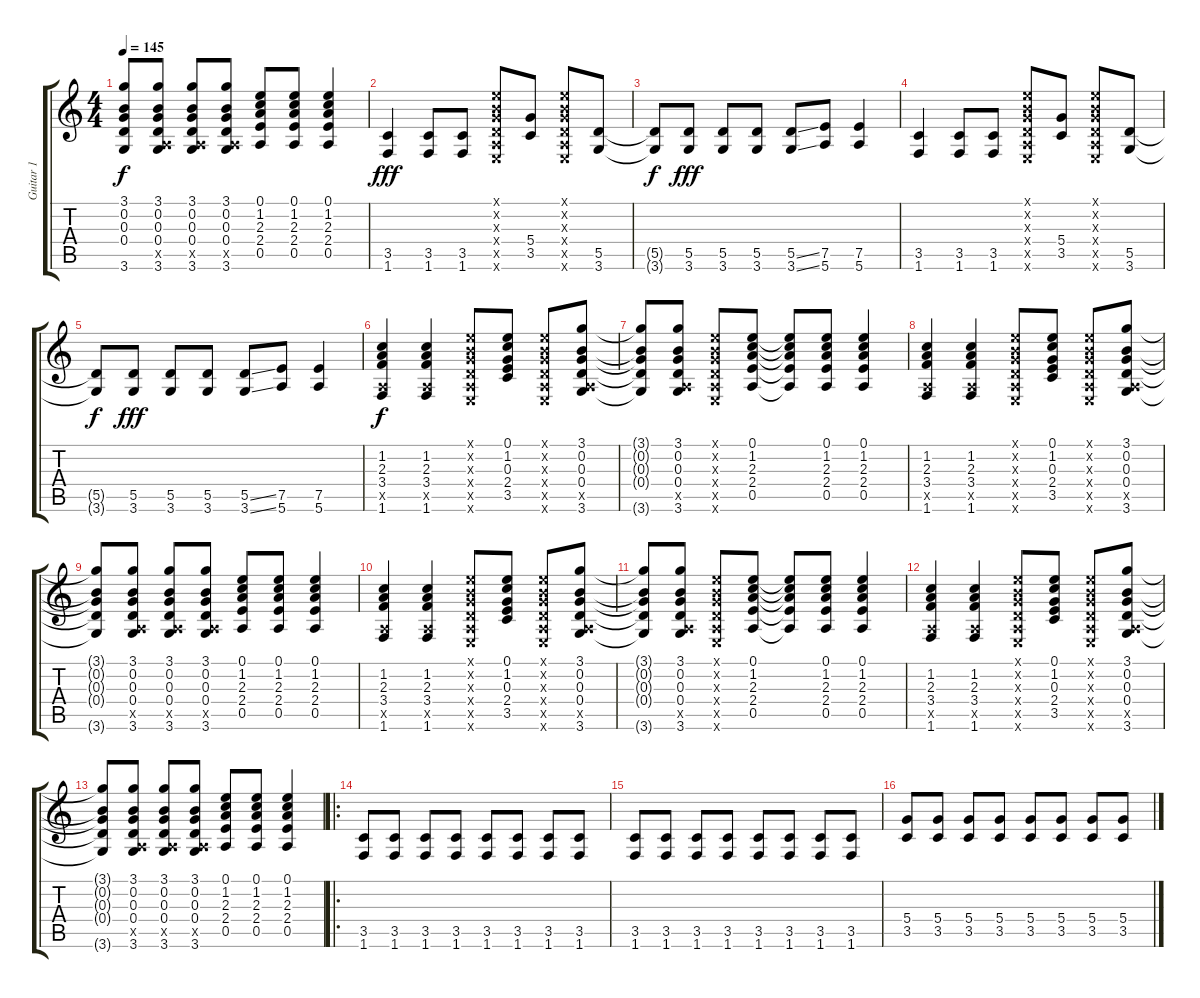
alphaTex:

\track ("Guitar 1" "Guitar 1") {instrument distortionguitar}
\staff {score tabs}
\tuning (E4 B3 G3 D3 A2 E2) {hide}
\ts (4 4)
\tempo 145
\clef g2
\ks c
(3.1{t} 0.2{t} 0.3{t} 0.4{t} 3.6{t}).8{dy f} (3.1 0.2 0.3 0.4 0.5{x} 3.6).8 (3.1 0.2 0.3 0.4 0.5{x} 3.6).8 (3.1 0.2 0.3 0.4 0.5{x} 3.6).8 (0.1 1.2 2.3 2.4 0.5).8 (0.1 1.2 2.3 2.4 0.5).8 (0.1 1.2 2.3 2.4 0.5).4 |
(3.5 1.6).4{dy fff} (3.5 1.6).8 (3.5 1.6).8 (0.1{x} 0.2{x} 0.3{x} 0.4{x} 0.5{x} 0.6{x}).8 (5.4 3.5).8 (0.1{x} 0.2{x} 0.3{x} 0.4{x} 0.5{x} 0.6{x}).8 (5.5 3.6).8 |
(5.5{t} 3.6{t}).8{dy f} (5.5 3.6).8{dy fff} (5.5 3.6).8 (5.5 3.6).8 (5.5{ss} 3.6{ss}).8 (7.5 5.6).8 (7.5 5.6).4 |
(3.5 1.6).4 (3.5 1.6).8 (3.5 1.6).8 (0.1{x} 0.2{x} 0.3{x} 0.4{x} 0.5{x} 0.6{x}).8 (5.4 3.5).8 (0.1{x} 0.2{x} 0.3{x} 0.4{x} 0.5{x} 0.6{x}).8 (5.5 3.6).8 |
(5.5{t} 3.6{t}).8{dy f} (5.5 3.6).8{dy fff} (5.5 3.6).8 (5.5 3.6).8 (5.5{ss} 3.6{ss}).8 (7.5 5.6).8 (7.5 5.6).4 |
(1.2 2.3 3.4 0.5{x} 1.6).4{dy f} (1.2 2.3 3.4 0.5{x} 1.6).4 (0.1{x} 0.2{x} 0.3{x} 0.4{x} 0.5{x} 0.6{x}).8 (0.1 1.2 0.3 2.4 3.5).8 (0.1{x} 0.2{x} 0.3{x} 0.4{x} 0.5{x} 0.6{x}).8 (3.1 0.2 0.3 0.4 0.5{x} 3.6).8 |
(3.1{t} 0.2{t} 0.3{t} 0.4{t} 3.6{t}).8 (3.1 0.2 0.3 0.4 0.5{x} 3.6).8 (0.1{x} 0.2{x} 0.3{x} 0.4{x} 0.5{x} 0.6{x}).8 (0.1 1.2 2.3 2.4 0.5).8 (0.1{t} 1.2{t} 2.3{t} 2.4{t} 0.5{t}).8 (0.1 1.2 2.3 2.4 0.5).8 (0.1 1.2 2.3 2.4 0.5).4 |
(1.2 2.3 3.4 0.5{x} 1.6).4 (1.2 2.3 3.4 0.5{x} 1.6).4 (0.1{x} 0.2{x} 0.3{x} 0.4{x} 0.5{x} 0.6{x}).8 (0.1 1.2 0.3 2.4 3.5).8 (0.1{x} 0.2{x} 0.3{x} 0.4{x} 0.5{x} 0.6{x}).8 (3.1 0.2 0.3 0.4 0.5{x} 3.6).8 |
(3.1{t} 0.2{t} 0.3{t} 0.4{t} 3.6{t}).8 (3.1 0.2 0.3 0.4 0.5{x} 3.6).8 (3.1 0.2 0.3 0.4 0.5{x} 3.6).8 (3.1 0.2 0.3 0.4 0.5{x} 3.6).8 (0.1 1.2 2.3 2.4 0.5).8 (0.1 1.2 2.3 2.4 0.5).8 (0.1 1.2 2.3 2.4 0.5).4 |
(1.2 2.3 3.4 0.5{x} 1.6).4 (1.2 2.3 3.4 0.5{x} 1.6).4 (0.1{x} 0.2{x} 0.3{x} 0.4{x} 0.5{x} 0.6{x}).8 (0.1 1.2 0.3 2.4 3.5).8 (0.1{x} 0.2{x} 0.3{x} 0.4{x} 0.5{x} 0.6{x}).8 (3.1 0.2 0.3 0.4 0.5{x} 3.6).8 |
(3.1{t} 0.2{t} 0.3{t} 0.4{t} 3.6{t}).8 (3.1 0.2 0.3 0.4 0.5{x} 3.6).8 (0.1{x} 0.2{x} 0.3{x} 0.4{x} 0.5{x} 0.6{x}).8 (0.1 1.2 2.3 2.4 0.5).8 (0.1{t} 1.2{t} 2.3{t} 2.4{t} 0.5{t}).8 (0.1 1.2 2.3 2.4 0.5).8 (0.1 1.2 2.3 2.4 0.5).4 |
(1.2 2.3 3.4 0.5{x} 1.6).4 (1.2 2.3 3.4 0.5{x} 1.6).4 (0.1{x} 0.2{x} 0.3{x} 0.4{x} 0.5{x} 0.6{x}).8 (0.1 1.2 0.3 2.4 3.5).8 (0.1{x} 0.2{x} 0.3{x} 0.4{x} 0.5{x} 0.6{x}).8 (3.1 0.2 0.3 0.4 0.5{x} 3.6).8 |
(3.1{t} 0.2{t} 0.3{t} 0.4{t} 3.6{t}).8 (3.1 0.2 0.3 0.4 0.5{x} 3.6).8 (3.1 0.2 0.3 0.4 0.5{x} 3.6).8 (3.1 0.2 0.3 0.4 0.5{x} 3.6).8 (0.1 1.2 2.3 2.4 0.5).8 (0.1 1.2 2.3 2.4 0.5).8 (0.1 1.2 2.3 2.4 0.5).4 |
\ro
(3.5 1.6).8 (3.5 1.6).8 (3.5 1.6).8 (3.5 1.6).8 (3.5 1.6).8 (3.5 1.6).8 (3.5 1.6).8 (3.5 1.6).8 |
(3.5 1.6).8 (3.5 1.6).8 (3.5 1.6).8 (3.5 1.6).8 (3.5 1.6).8 (3.5 1.6).8 (3.5 1.6).8 (3.5 1.6).8 |
(5.4 3.5).8 (5.4 3.5).8 (5.4 3.5).8 (5.4 3.5).8 (5.4 3.5).8 (5.4 3.5).8 (5.4 3.5).8 (5.4 3.5).8
